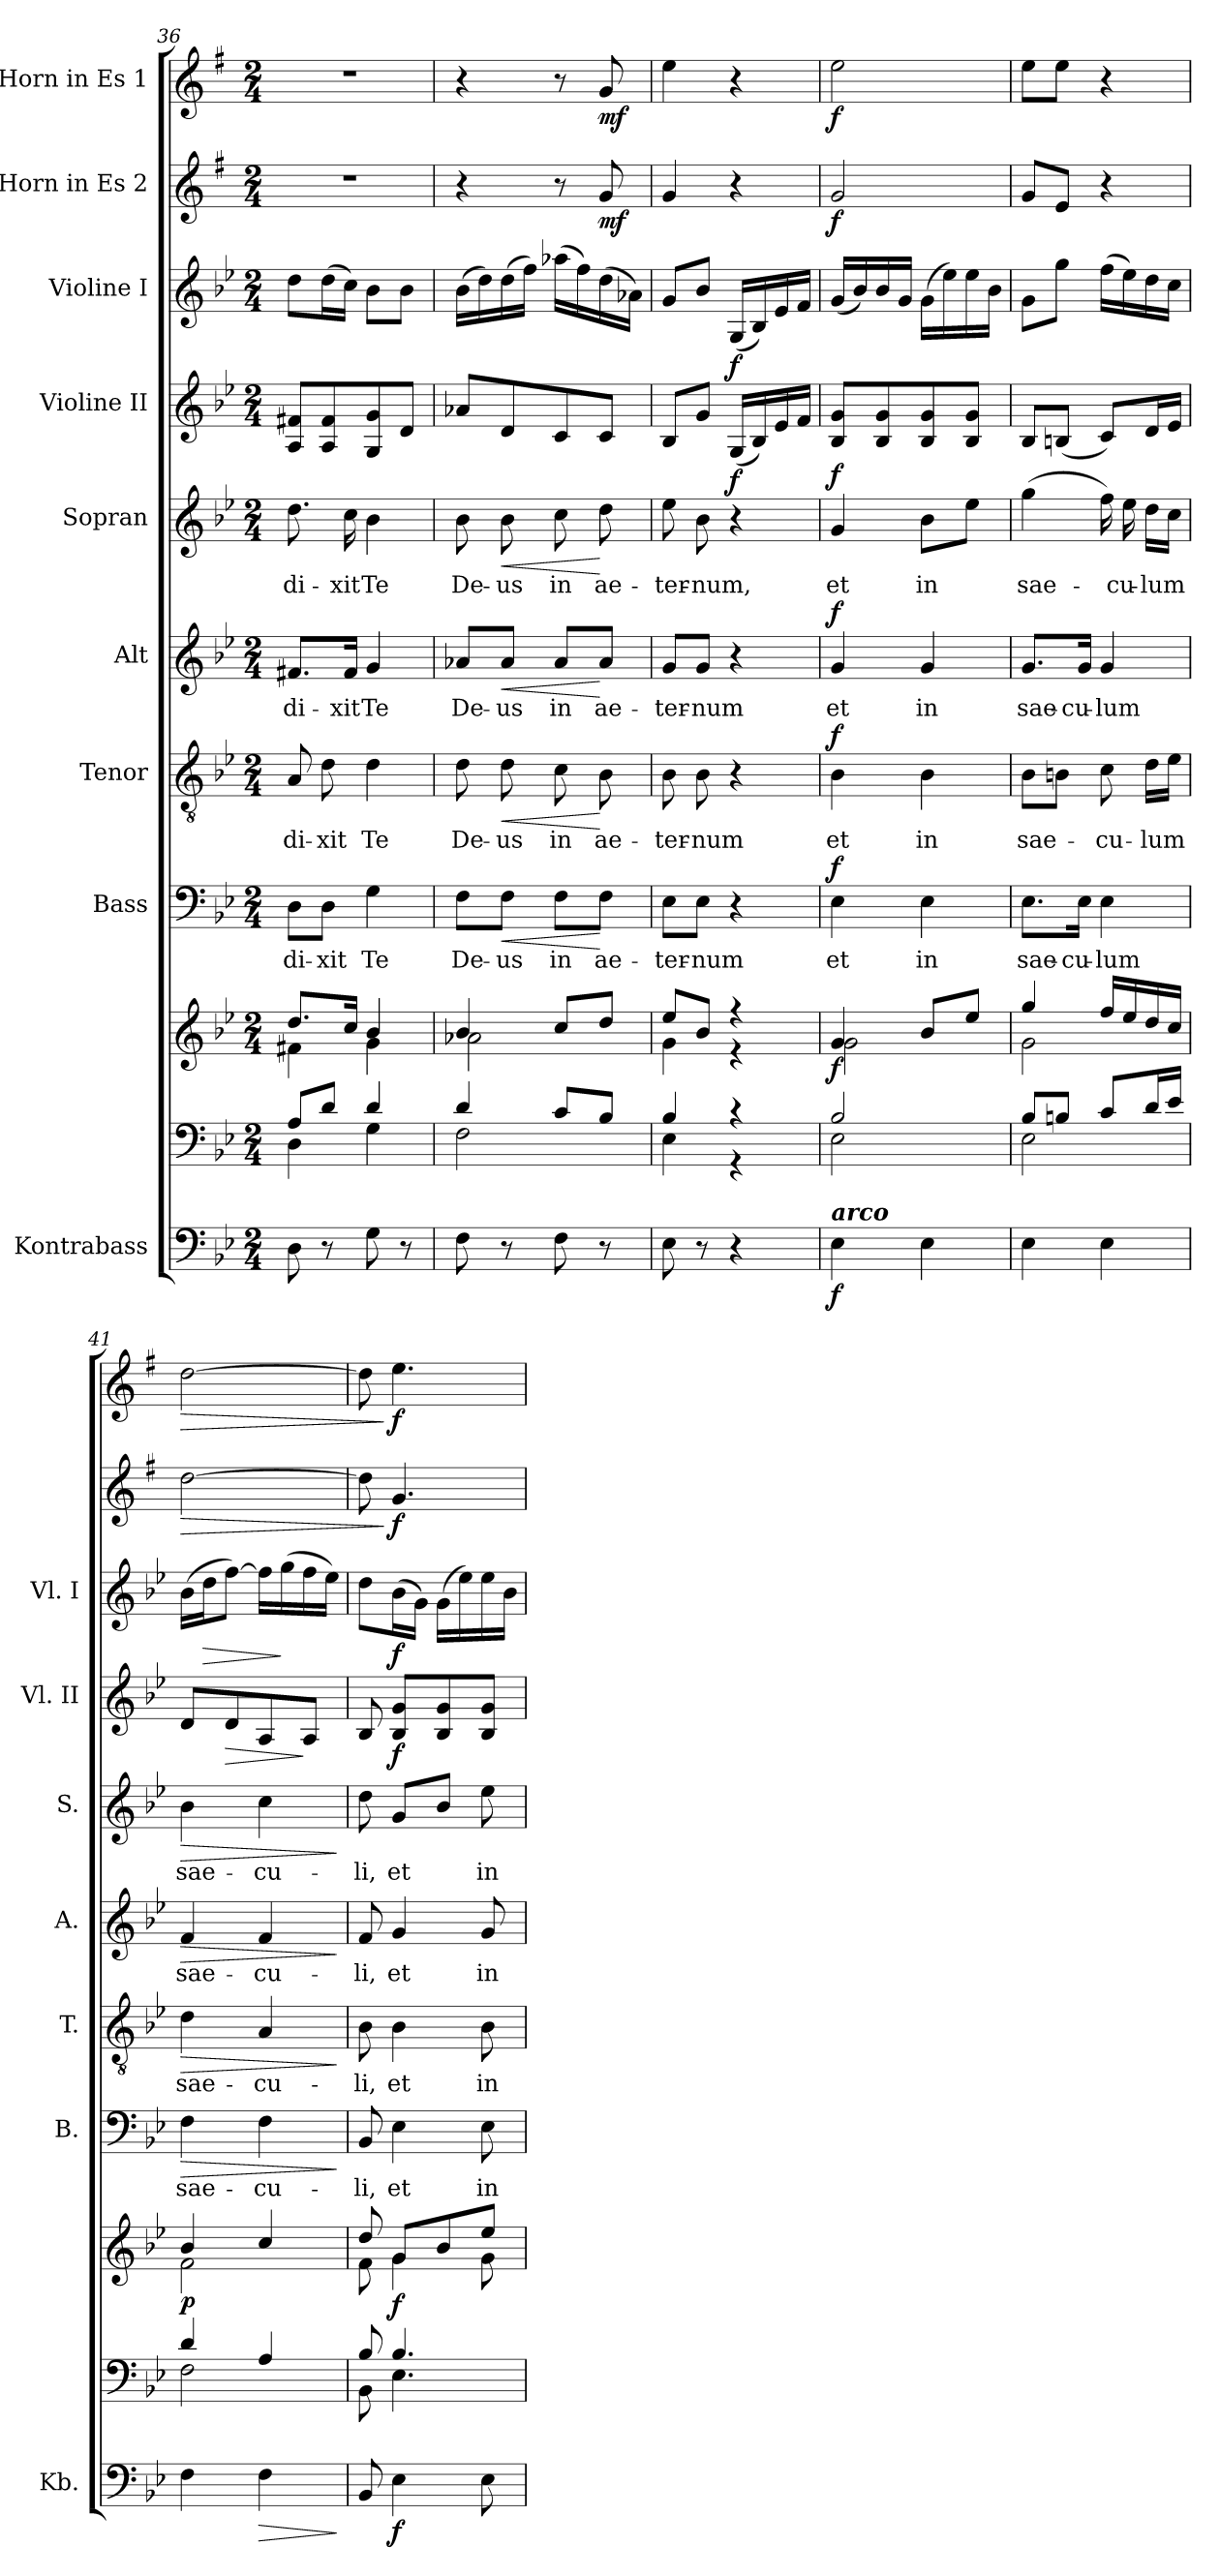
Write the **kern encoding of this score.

**kern	**dynam	**kern	**kern	**dynam	**kern	**text	**dynam	**kern	**text	**dynam	**kern	**text	**dynam	**kern	**text	**dynam	**kern	**dynam	**kern	**dynam	**kern	**dynam	**kern	**dynam
*part10	*part10	*part9	*part9	*part9	*part8	*part8	*part8	*part7	*part7	*part7	*part6	*part6	*part6	*part5	*part5	*part5	*part4	*part4	*part3	*part3	*part2	*part2	*part1	*part1
*staff11	*staff11	*staff10	*staff9	*staff9/10	*staff8	*staff8	*staff8	*staff7	*staff7	*staff7	*staff6	*staff6	*staff6	*staff5	*staff5	*staff5	*staff4	*staff4	*staff3	*staff3	*staff2	*staff2	*staff1	*staff1
*I"Kontrabass	*	*	*	*	*I"Bass	*	*	*I"Tenor	*	*	*I"Alt	*	*	*I"Sopran	*	*	*I"Violine II	*	*I"Violine I	*	*I"Horn in Es 2	*	*I"Horn in Es 1	*
*I'Kb.	*	*	*	*	*I'B.	*	*	*I'T.	*	*	*I'A.	*	*	*I'S.	*	*	*I'Vl. II	*	*I'Vl. I	*	*	*	*	*
*clefF4	*	*clefF4	*clefG2	*	*clefF4	*	*	*clefGv2	*	*	*clefG2	*	*	*clefG2	*	*	*clefG2	*	*clefG2	*	*clefG2	*	*clefG2	*
*ITrd7c12	*	*	*	*	*	*	*	*	*	*	*	*	*	*	*	*	*	*	*	*	*ITrd5c9	*	*ITrd5c9	*
*k[b-e-]	*	*k[b-e-]	*k[b-e-]	*	*k[b-e-]	*	*	*k[b-e-]	*	*	*k[b-e-]	*	*	*k[b-e-]	*	*	*k[b-e-]	*	*k[b-e-]	*	*k[b-e-]	*	*k[b-e-]	*
*B-:	*	*B-:	*B-:	*	*B-:	*	*	*B-:	*	*	*B-:	*	*	*B-:	*	*	*B-:	*	*B-:	*	*B-:	*	*B-:	*
*M2/4	*	*M2/4	*M2/4	*	*M2/4	*	*	*M2/4	*	*	*M2/4	*	*	*M2/4	*	*	*M2/4	*	*M2/4	*	*M2/4	*	*M2/4	*
=36	=36	=36	=36	=36	=36	=36	=36	=36	=36	=36	=36	=36	=36	=36	=36	=36	=36	=36	=36	=36	=36	=36	=36	=36
*	*	*^	*^	*	*	*	*	*	*	*	*	*	*	*	*	*	*	*	*	*	*	*	*	*
!	!	!	!	!	!	!	!	!LO:LY:b	!	!	!LO:LY:b	!	!	!LO:LY:b	!	!	!LO:LY:b	!	!	!	!	!	!	!	!	!
8DD\	.	8A/L	4D\	8.dd/L	4f#X\	.	8D\L	-di-	.	8A/	-di-	.	8.f#X/L	-di-	.	8.dd\	-di-	.	8A/ 8f#X/L	.	8dd\L	.	2r	.	2r	.
!	!	!	!	!	!	!	!	!LO:LY:b	!	!	!LO:LY:b	!	!	!	!	!	!	!	!	!	!	!	!	!	!	!
8r	.	8d/J	.	.	.	.	8D\J	-xit	.	8d\	-xit	.	.	.	.	.	.	.	8A/ 8f#/	.	(>16dd\L	.	.	.	.	.
!	!	!	!	!	!	!	!	!	!	!	!	!	!	!LO:LY:b	!	!	!LO:LY:b	!	!	!	!	!	!	!	!	!
.	.	.	.	16cc/Jk	.	.	.	.	.	.	.	.	16f#/Jk	-xit	.	16cc\	-xit	.	.	.	16cc\JJ)	.	.	.	.	.
!	!	!	!	!	!	!	!	!LO:LY:b	!	!	!LO:LY:b	!	!	!LO:LY:b	!	!	!LO:LY:b	!	!	!	!	!	!	!	!	!
8GG\	.	4d/	4G\	4b-/	4g\	.	4G\	Te	.	4d\	Te	.	4g/	Te	.	4b-\	Te	.	8G/ 8g/	.	8b-\L	.	.	.	.	.
8r	.	.	.	.	.	.	.	.	.	.	.	.	.	.	.	.	.	.	8d/J	.	8b-\J	.	.	.	.	.
=37	=37	=37	=37	=37	=37	=37	=37	=37	=37	=37	=37	=37	=37	=37	=37	=37	=37	=37	=37	=37	=37	=37	=37	=37	=37	=37
!	!	!	!	!	!	!	!	!LO:LY:b	!	!	!LO:LY:b	!	!	!LO:LY:b	!	!	!LO:LY:b	!	!	!	!	!	!	!	!	!
8FF\	.	4d/	2F\	4b-/	2a-X\	.	8F\L	De-	.	8d\	De-	.	8a-X/L	De-	.	8b-\	De-	.	8a-X/L	.	(>16b-\LL	.	4r	.	4r	.
.	.	.	.	.	.	.	.	.	.	.	.	.	.	.	.	.	.	.	.	.	16dd\)	.	.	.	.	.
!	!	!	!	!	!	!	!	!LO:LY:b	!LO:HP:b	!	!LO:LY:b	!LO:HP:b	!	!LO:LY:b	!LO:HP:b	!	!LO:LY:b	!LO:HP:b	!	!	!	!	!	!	!	!
8r	.	.	.	.	.	.	8F\J	-us	<	8d\	-us	<	8a-/J	-us	<	8b-\	-us	<	8d/	.	(>16dd\	.	.	.	.	.
.	.	.	.	.	.	.	.	.	.	.	.	.	.	.	.	.	.	.	.	.	16ff\JJ)	.	.	.	.	.
!	!	!	!	!	!	!	!	!LO:LY:b	!	!	!LO:LY:b	!	!	!LO:LY:b	!	!	!LO:LY:b	!	!	!	!	!	!	!	!	!
8FF\	.	8c/L	.	8cc/L	.	.	8F\L	in	.	8c\	in	.	8a-/L	in	.	8cc\	in	.	8c/	.	(>16aa-X\LL	.	8r	.	8r	.
.	.	.	.	.	.	.	.	.	.	.	.	.	.	.	.	.	.	.	.	.	16ff\)	.	.	.	.	.
!	!	!	!	!	!	!	!	!LO:LY:b	!	!	!LO:LY:b	!	!	!LO:LY:b	!	!	!LO:LY:b	!	!	!	!	!	!	!LO:DY:b	!	!LO:DY:b
8r	.	8B-/J	.	8dd/J	.	.	8F\J	ae-	[	8B-\	ae-	[	8a-/J	ae-	[	8dd\	ae-	[	8c/J	.	(>16dd\	.	8B-/	mf	8B-/	mf
.	.	.	.	.	.	.	.	.	.	.	.	.	.	.	.	.	.	.	.	.	16a-X\JJ)	.	.	.	.	.
!!LO:PB:g=z
=38	=38	=38	=38	=38	=38	=38	=38	=38	=38	=38	=38	=38	=38	=38	=38	=38	=38	=38	=38	=38	=38	=38	=38	=38	=38	=38
!	!	!	!	!	!	!	!	!LO:LY:b	!	!	!LO:LY:b	!	!	!LO:LY:b	!	!	!LO:LY:b	!	!	!	!	!	!	!	!	!
8EE-\	.	4B-/	4E-\	8ee-/L	4g\	.	8E-\L	-ter-	.	8B-\	-ter-	.	8g/L	-ter-	.	8ee-\	-ter-	.	8B-/L	.	8g/L	.	4B-/	.	4g\	.
!	!	!	!	!	!	!	!	!LO:LY:b	!	!	!LO:LY:b	!	!	!LO:LY:b	!	!	!LO:LY:b	!	!	!	!	!	!	!	!	!
8r	.	.	.	8b-/J	.	.	8E-\J	-num	.	8B-\	-num	.	8g/J	-num	.	8b-\	-num,	.	8g/J	.	8b-/J	.	.	.	.	.
!	!	!	!	!	!	!	!	!	!	!	!	!	!	!	!	!	!	!	!	!LO:DY:b	!	!LO:DY:b	!	!	!	!
4r	.	4r	4r	4r	4r	.	4r	.	.	4r	.	.	4r	.	.	4r	.	.	(<16G/LL	f	(<16G/LL	f	4r	.	4r	.
.	.	.	.	.	.	.	.	.	.	.	.	.	.	.	.	.	.	.	16B-/)	.	16B-/)	.	.	.	.	.
.	.	.	.	.	.	.	.	.	.	.	.	.	.	.	.	.	.	.	16e-/	.	16e-/	.	.	.	.	.
.	.	.	.	.	.	.	.	.	.	.	.	.	.	.	.	.	.	.	16f/JJ	.	16f/JJ	.	.	.	.	.
=39	=39	=39	=39	=39	=39	=39	=39	=39	=39	=39	=39	=39	=39	=39	=39	=39	=39	=39	=39	=39	=39	=39	=39	=39	=39	=39
!LO:TX:a:Bi:t=arco	!	!	!	!	!	!	!	!	!	!	!	!	!	!	!	!	!	!	!	!	!	!	!	!	!	!
!	!LO:DY:b	!	!	!	!	!LO:DY:b	!	!LO:LY:b	!LO:DY:a	!	!LO:LY:b	!LO:DY:a	!	!LO:LY:b	!LO:DY:a	!	!LO:LY:b	!LO:DY:a	!	!	!	!	!	!LO:DY:b	!	!LO:DY:b
4EE-\	f	2B-/	2E-\	4g/	2g\	f	4E-\	et	f	4B-\	et	f	4g/	et	f	4g/	et	f	8B-/ 8g/L	.	(<16g/LL	.	2B-/	f	2g\	f
.	.	.	.	.	.	.	.	.	.	.	.	.	.	.	.	.	.	.	.	.	16b-/)	.	.	.	.	.
.	.	.	.	.	.	.	.	.	.	.	.	.	.	.	.	.	.	.	8B-/ 8g/	.	16b-/	.	.	.	.	.
.	.	.	.	.	.	.	.	.	.	.	.	.	.	.	.	.	.	.	.	.	16g/JJ	.	.	.	.	.
!	!	!	!	!	!	!	!	!LO:LY:b	!	!	!LO:LY:b	!	!	!LO:LY:b	!	!	!LO:LY:b	!	!	!	!	!	!	!	!	!
4EE-\	.	.	.	8b-/L	.	.	4E-\	in	.	4B-\	in	.	4g/	in	.	8b-\L	in	.	8B-/ 8g/	.	(>16g\LL	.	.	.	.	.
.	.	.	.	.	.	.	.	.	.	.	.	.	.	.	.	.	.	.	.	.	16ee-\)	.	.	.	.	.
.	.	.	.	8ee-/J	.	.	.	.	.	.	.	.	.	.	.	8ee-\J	.	.	8B-/ 8g/J	.	16ee-\	.	.	.	.	.
.	.	.	.	.	.	.	.	.	.	.	.	.	.	.	.	.	.	.	.	.	16b-\JJ	.	.	.	.	.
=40	=40	=40	=40	=40	=40	=40	=40	=40	=40	=40	=40	=40	=40	=40	=40	=40	=40	=40	=40	=40	=40	=40	=40	=40	=40	=40
!	!	!	!	!	!	!	!	!LO:LY:b	!	!	!LO:LY:b	!	!	!LO:LY:b	!	!	!LO:LY:b	!	!	!	!	!	!	!	!	!
4EE-\	.	8B-/L	2E-\	4gg/	2g\	.	8.E-\L	sae-	.	8B-\L	sae-	.	8.g/L	sae-	.	(>4gg\	sae-	.	8B-/L	.	8g\L	.	8B-/L	.	8g\L	.
.	.	8Bn/J	.	.	.	.	.	.	.	8Bn\J	.	.	.	.	.	.	.	.	(<8Bn/J	.	8gg\J	.	8G/J	.	8g\J	.
!	!	!	!	!	!	!	!	!LO:LY:b	!	!	!	!	!	!LO:LY:b	!	!	!	!	!	!	!	!	!	!	!	!
.	.	.	.	.	.	.	16E-\Jk	-cu-	.	.	.	.	16g/Jk	-cu-	.	.	.	.	.	.	.	.	.	.	.	.
!	!	!	!	!	!	!	!	!LO:LY:b	!	!	!LO:LY:b	!	!	!LO:LY:b	!	!	!	!	!	!	!	!	!	!	!	!
4EE-\	.	8c/L	.	16ff/LL	.	.	4E-\	-lum	.	8c\	-cu-	.	4g/	-lum	.	16ff\)	.	.	8c/L)	.	(>16ff\LL	.	4r	.	4r	.
!	!	!	!	!	!	!	!	!	!	!	!	!	!	!	!	!	!LO:LY:b	!	!	!	!	!	!	!	!	!
.	.	.	.	16ee-/	.	.	.	.	.	.	.	.	.	.	.	16ee-\	-cu-	.	.	.	16ee-\)	.	.	.	.	.
!	!	!	!	!	!	!	!	!	!	!	!LO:LY:b	!	!	!	!	!	!LO:LY:b	!	!	!	!	!	!	!	!	!
.	.	16d/L	.	16dd/	.	.	.	.	.	16d\LL	-lum	.	.	.	.	16dd\LL	-lum	.	16d/L	.	16dd\	.	.	.	.	.
.	.	16e-/JJ	.	16cc/JJ	.	.	.	.	.	16e-\JJ	.	.	.	.	.	16cc\JJ	.	.	16e-/JJ	.	16cc\JJ	.	.	.	.	.
=41	=41	=41	=41	=41	=41	=41	=41	=41	=41	=41	=41	=41	=41	=41	=41	=41	=41	=41	=41	=41	=41	=41	=41	=41	=41	=41
!	!	!	!	!	!	!LO:DY:b	!	!LO:LY:b	!LO:HP:b	!	!LO:LY:b	!LO:HP:b	!	!LO:LY:b	!LO:HP:b	!	!LO:LY:b	!LO:HP:b	!	!	!	!	!	!LO:HP:b	!	!LO:HP:b
4FF\	.	4d/	2F\	4b-/	2f\	p	4F\	sae-	>	4d\	sae-	>	4f/	sae-	>	4b-\	sae-	>	8d/L	.	(>16b-\LL	.	[2f\	>	[2f\	>
!	!	!	!	!	!	!	!	!	!	!	!	!	!	!	!	!	!	!	!	!	!	!LO:HP:b	!	!	!	!
.	.	.	.	.	.	.	.	.	.	.	.	.	.	.	.	.	.	.	.	.	16dd\J	>	.	.	.	.
!	!	!	!	!	!	!	!	!	!	!	!	!	!	!	!	!	!	!	!	!LO:HP:b	!	!	!	!	!	!
.	.	.	.	.	.	.	.	.	.	.	.	.	.	.	.	.	.	.	8d/	>	[8ff\J)	.	.	.	.	.
!	!LO:HP:b	!	!	!	!	!	!	!LO:LY:b	!	!	!LO:LY:b	!	!	!LO:LY:b	!	!	!LO:LY:b	!	!	!	!	!	!	!	!	!
4FF\	>	4A/	.	4cc/	.	.	4F\	-cu-	.	4A/	-cu-	.	4f/	-cu-	.	4cc\	-cu-	.	8A/	.	16ff\LL]	.	.	.	.	.
.	.	.	.	.	.	.	.	.	.	.	.	.	.	.	.	.	.	.	.	.	(>16gg\	]	.	.	.	.
.	.	.	.	.	.	.	.	.	.	.	.	.	.	.	.	.	.	.	8A/J	]	16ff\	.	.	.	.	.
.	.	.	.	.	.	.	.	.	.	.	.	.	.	.	.	.	.	.	.	.	16ee-\JJ)	.	.	.	.	.
*	*	*v	*v	*	*	*	*	*	*	*	*	*	*	*	*	*	*	*	*	*	*	*	*	*	*	*
*	*	*	*v	*v	*	*	*	*	*	*	*	*	*	*	*	*	*	*	*	*	*	*	*	*	*
.	]	.	.	.	.	.	]	.	.	]	.	.	]	.	.	]	.	.	.	.	.	.	.	.
=42	=42	=42	=42	=42	=42	=42	=42	=42	=42	=42	=42	=42	=42	=42	=42	=42	=42	=42	=42	=42	=42	=42	=42	=42
*	*	*^	*^	*	*	*	*	*	*	*	*	*	*	*	*	*	*	*	*	*	*	*	*	*
!	!	!	!	!	!	!	!	!LO:LY:b	!	!	!LO:LY:b	!	!	!LO:LY:b	!	!	!LO:LY:b	!	!	!	!	!	!	!	!	!
8BBB-/	.	8B-/	8BB-\	8dd/	8f\	.	8BB-/	-li,	.	8B-\	-li,	.	8f/	-li,	.	8dd\	-li,	.	8B-/	.	8dd\L	.	8f\]	.	8f\]	.
!	!LO:DY:b	!	!	!	!	!LO:DY:b	!	!LO:LY:b	!	!	!LO:LY:b	!	!	!LO:LY:b	!	!	!LO:LY:b	!	!	!LO:DY:b	!	!LO:DY:b	!	!LO:DY:n=1:b	!	!LO:DY:n=1:b
4EE-\	f	4.B-/	4.E-\	8g/L	4g\	f	4E-\	et	.	4B-\	et	.	4g/	et	.	8g/L	et	.	8B-/ 8g/L	f	(>16b-\L	f	4.B-/	] f	4.g\	] f
.	.	.	.	.	.	.	.	.	.	.	.	.	.	.	.	.	.	.	.	.	16g\JJ)	.	.	.	.	.
.	.	.	.	8b-/	.	.	.	.	.	.	.	.	.	.	.	8b-/J	.	.	8B-/ 8g/	.	(>16g\LL	.	.	.	.	.
.	.	.	.	.	.	.	.	.	.	.	.	.	.	.	.	.	.	.	.	.	16ee-\)	.	.	.	.	.
!	!	!	!	!	!	!	!	!LO:LY:b	!	!	!LO:LY:b	!	!	!LO:LY:b	!	!	!LO:LY:b	!	!	!	!	!	!	!	!	!
8EE-\	.	.	.	8ee-/J	8g\	.	8E-\	in	.	8B-\	in	.	8g/	in	.	8ee-\	in	.	8B-/ 8g/J	.	16ee-\	.	.	.	.	.
.	.	.	.	.	.	.	.	.	.	.	.	.	.	.	.	.	.	.	.	.	16b-\JJ	.	.	.	.	.
*	*	*v	*v	*	*	*	*	*	*	*	*	*	*	*	*	*	*	*	*	*	*	*	*	*	*	*
*	*	*	*v	*v	*	*	*	*	*	*	*	*	*	*	*	*	*	*	*	*	*	*	*	*	*
=	=	=	=	=	=	=	=	=	=	=	=	=	=	=	=	=	=	=	=	=	=	=	=	=
*-	*-	*-	*-	*-	*-	*-	*-	*-	*-	*-	*-	*-	*-	*-	*-	*-	*-	*-	*-	*-	*-	*-	*-	*-
